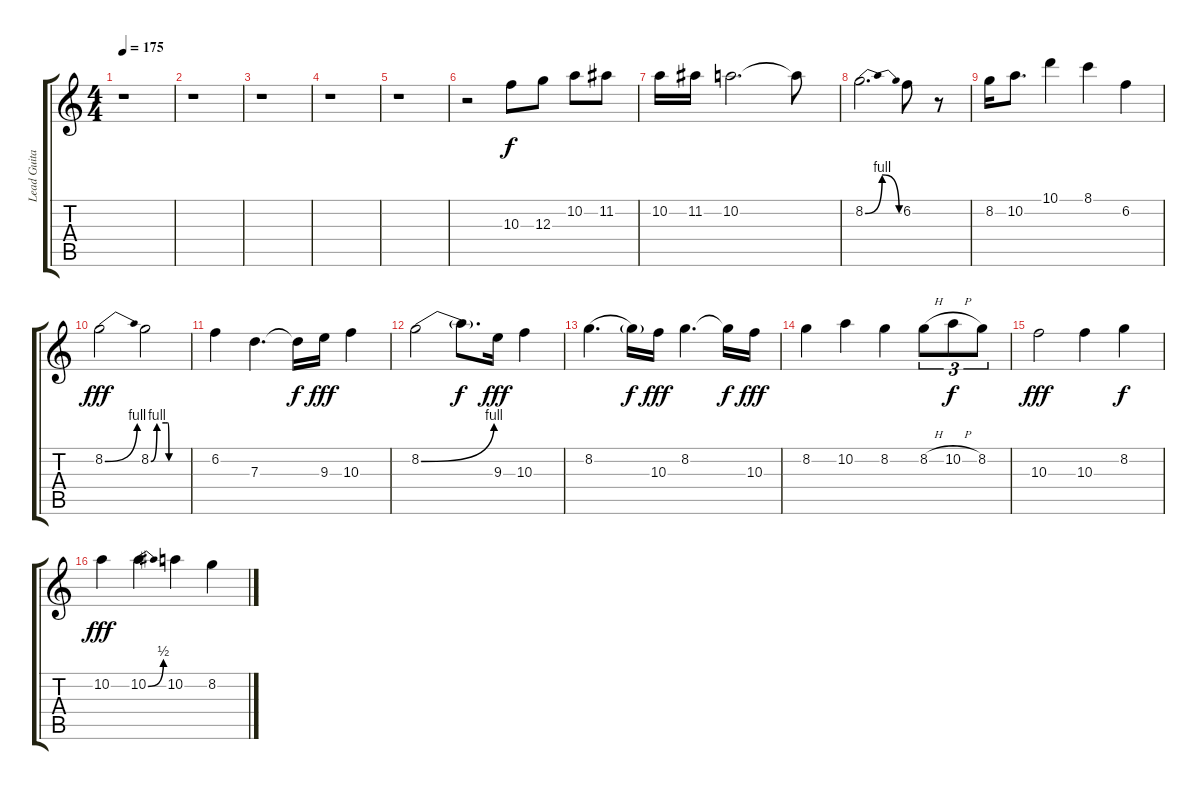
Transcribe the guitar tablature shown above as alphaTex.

\track ("Lead Guitar" "Lead Guita") {instrument distortionguitar}
\staff {score tabs}
\tuning (E4 B3 G3 D3 A2 E2) {hide}
\ts (4 4)
\tempo 175
\clef g2
\ks c
r.1{dy f} |
r.1 |
r.1 |
r.1 |
r.1 |
r.2 10.3.8 12.3.8 10.2.8 11.2.8 |
10.2.16 11.2.16 10.2.2{d} 10.2{t}.8 |
8.2{be (bendrelease 0 0 10 4 38 4 60 0)}.2{d} 6.2.8 r.8 |
8.2.16 10.2.8{d} 10.1.4 8.1.4 6.2.4 |
8.2{be (bend 0 0 60 4)}.2{dy fff} 8.2{be (custom 0 0 10 4 25 4 28 4 30 0 60 0)}.2 |
6.2.4 7.3.4{d} 7.3{t}.16{dy f} 9.3.16{dy fff} 10.3.4 |
8.2{be (bend 0 0 60 4)}.2 8.2{t}.8{d dy f} 9.3.16{dy fff} 10.3.4 |
8.2{be (hold 0 0 60 0)}.4{d} 8.2{t}.16{dy f} 10.3.16{dy fff} 8.2.4{d} 8.2{t}.16{dy f} 10.3.16{dy fff} |
8.2.4 10.2.4 8.2.4 8.2{h}.8{tu (3 2)} 10.2{h}.8{tu (3 2) dy f} 8.2.8{tu (3 2)} |
10.3.2{dy fff} 10.3.4 8.2.4{dy f} |
10.2.4{dy fff} 10.2{be (bend 0 0 60 2)}.4 10.2.4 8.2.4
